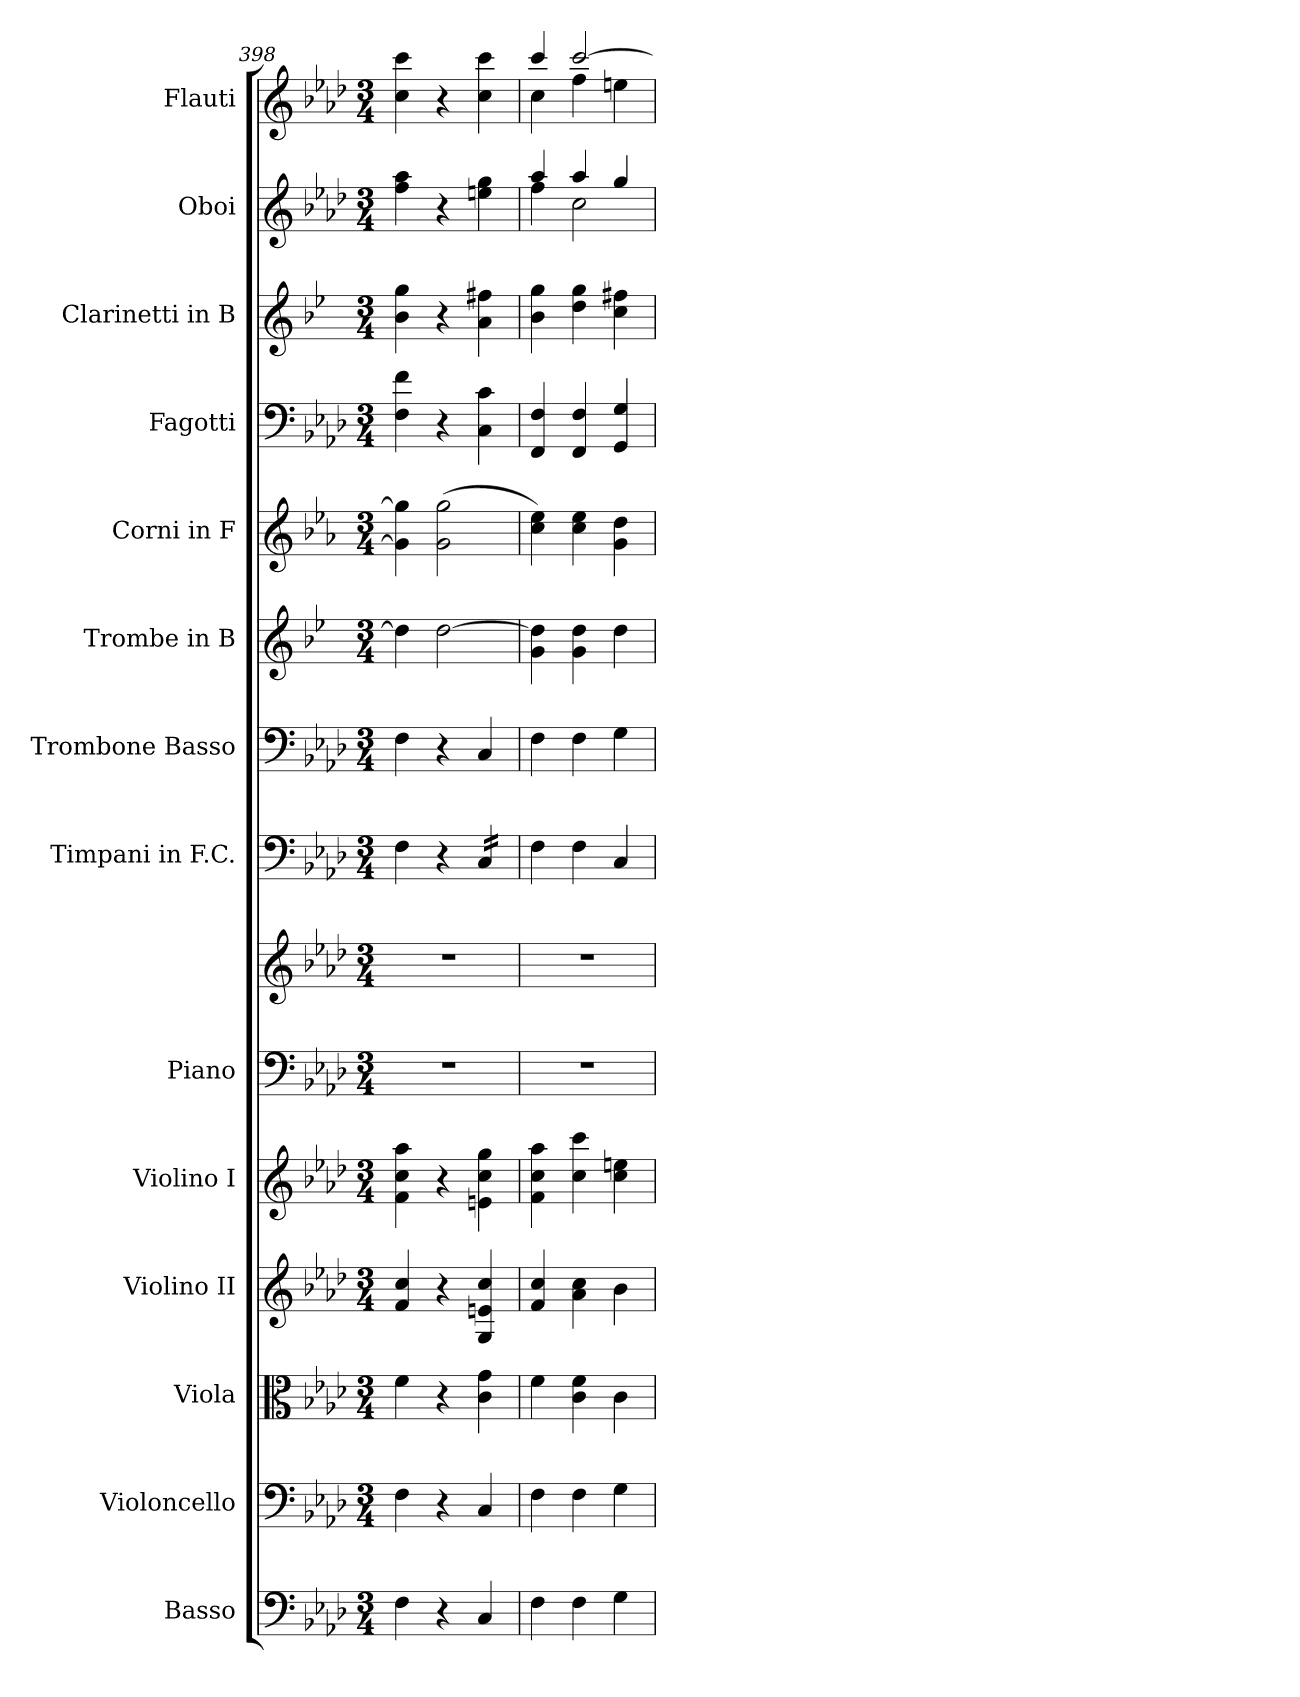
**kern	**kern	**kern	**kern	**kern	**kern	**kern	**kern	**kern	**kern	**kern	**kern	**kern	**kern	**kern
*part14	*part13	*part12	*part11	*part10	*part9	*part9	*part8	*part7	*part6	*part5	*part4	*part3	*part2	*part1
*staff15	*staff14	*staff13	*staff12	*staff11	*staff10	*staff9	*staff8	*staff7	*staff6	*staff5	*staff4	*staff3	*staff2	*staff1
*I"Basso	*I"Violoncello	*I"Viola	*I"Violino II	*I"Violino I	*I"Piano	*	*I"Timpani in F.C.	*I"Trombone Basso	*I"Trombe in B	*I"Corni in F	*I"Fagotti	*I"Clarinetti in B	*I"Oboi	*I"Flauti
*	*	*	*	*	*I'Pno.	*	*I'Timp.	*	*	*	*	*	*I'Ob.	*I'Fl.
*clefF4	*clefF4	*clefC3	*clefG2	*clefG2	*clefF4	*clefG2	*clefF4	*clefF4	*clefG2	*clefG2	*clefF4	*clefG2	*clefG2	*clefG2
*ITrd7c12	*	*	*	*	*	*	*	*	*ITrd1c2	*ITrd4c7	*	*ITrd1c2	*	*
*k[b-e-a-d-]	*k[b-e-a-d-]	*k[b-e-a-d-]	*k[b-e-a-d-]	*k[b-e-a-d-]	*k[b-e-a-d-]	*k[b-e-a-d-]	*k[b-e-a-d-]	*k[b-e-a-d-]	*k[b-e-a-d-]	*k[b-e-a-d-]	*k[b-e-a-d-]	*k[b-e-a-d-]	*k[b-e-a-d-]	*k[b-e-a-d-]
*M3/4	*M3/4	*M3/4	*M3/4	*M3/4	*M3/4	*M3/4	*M3/4	*M3/4	*M3/4	*M3/4	*M3/4	*M3/4	*M3/4	*M3/4
=398	=398	=398	=398	=398	=398	=398	=398	=398	=398	=398	=398	=398	=398	=398
4FF\	4F\	4f\	4f/ 4cc/	4f\ 4cc\ 4aa-\	2.r	2.r	4F\	4F\	4cc\]	4c\] 4cc\]	4F\ 4f\	4a-\ 4ff\	4ff\ 4aa-\	4cc\ 4ccc\
4r	4r	4r	4r	4r	.	.	4r	4r	[2cc\	(>2c\ 2cc\	4r	4r	4r	4r
*	*	*	*	*	*	*	*tremolo	*	*	*	*	*	*	*
4CC/	4C/	4c\ 4g\	4G/ 4en/ 4cc/	4en\ 4cc\ 4gg\	.	.	16C/LL	4C/	.	.	4C\ 4c\	4g\ 4een\	4een\ 4gg\	4cc\ 4ccc\
.	.	.	.	.	.	.	16C/	.	.	.	.	.	.	.
.	.	.	.	.	.	.	16C/	.	.	.	.	.	.	.
.	.	.	.	.	.	.	16C/JJ	.	.	.	.	.	.	.
*	*	*	*	*	*	*	*Xtremolo	*	*	*	*	*	*	*
=399	=399	=399	=399	=399	=399	=399	=399	=399	=399	=399	=399	=399	=399	=399
*	*	*	*	*	*	*	*	*	*	*	*	*	*^	*^
4FF\	4F\	4f\	4f/ 4cc/	4f\ 4cc\ 4aa-\	2.r	2.r	4F\	4F\	4f\ 4cc\]	4f\ 4a-\)	4FF/ 4F/	4a-\ 4ff\	4aa-/	4ff\	4ccc/	4cc\
4FF\	4F\	4c\ 4f\	4a-\ 4cc\	4cc\ 4ccc\	.	.	4F\	4F\	4f\ 4cc\	4f\ 4a-\	4FF/ 4F/	4cc\ 4ff\	4aa-/	2cc\	[2ccc/	4ff\
4GG\	4G\	4c\	4b-\	4cc\ 4een\	.	.	4C/	4G\	4cc\	4c\ 4g\	4GG/ 4G/	4b-\ 4een\	4gg/	.	.	4een\
*	*	*	*	*	*	*	*	*	*	*	*	*	*v	*v	*	*
*	*	*	*	*	*	*	*	*	*	*	*	*	*	*v	*v
=	=	=	=	=	=	=	=	=	=	=	=	=	=	=
*-	*-	*-	*-	*-	*-	*-	*-	*-	*-	*-	*-	*-	*-	*-
